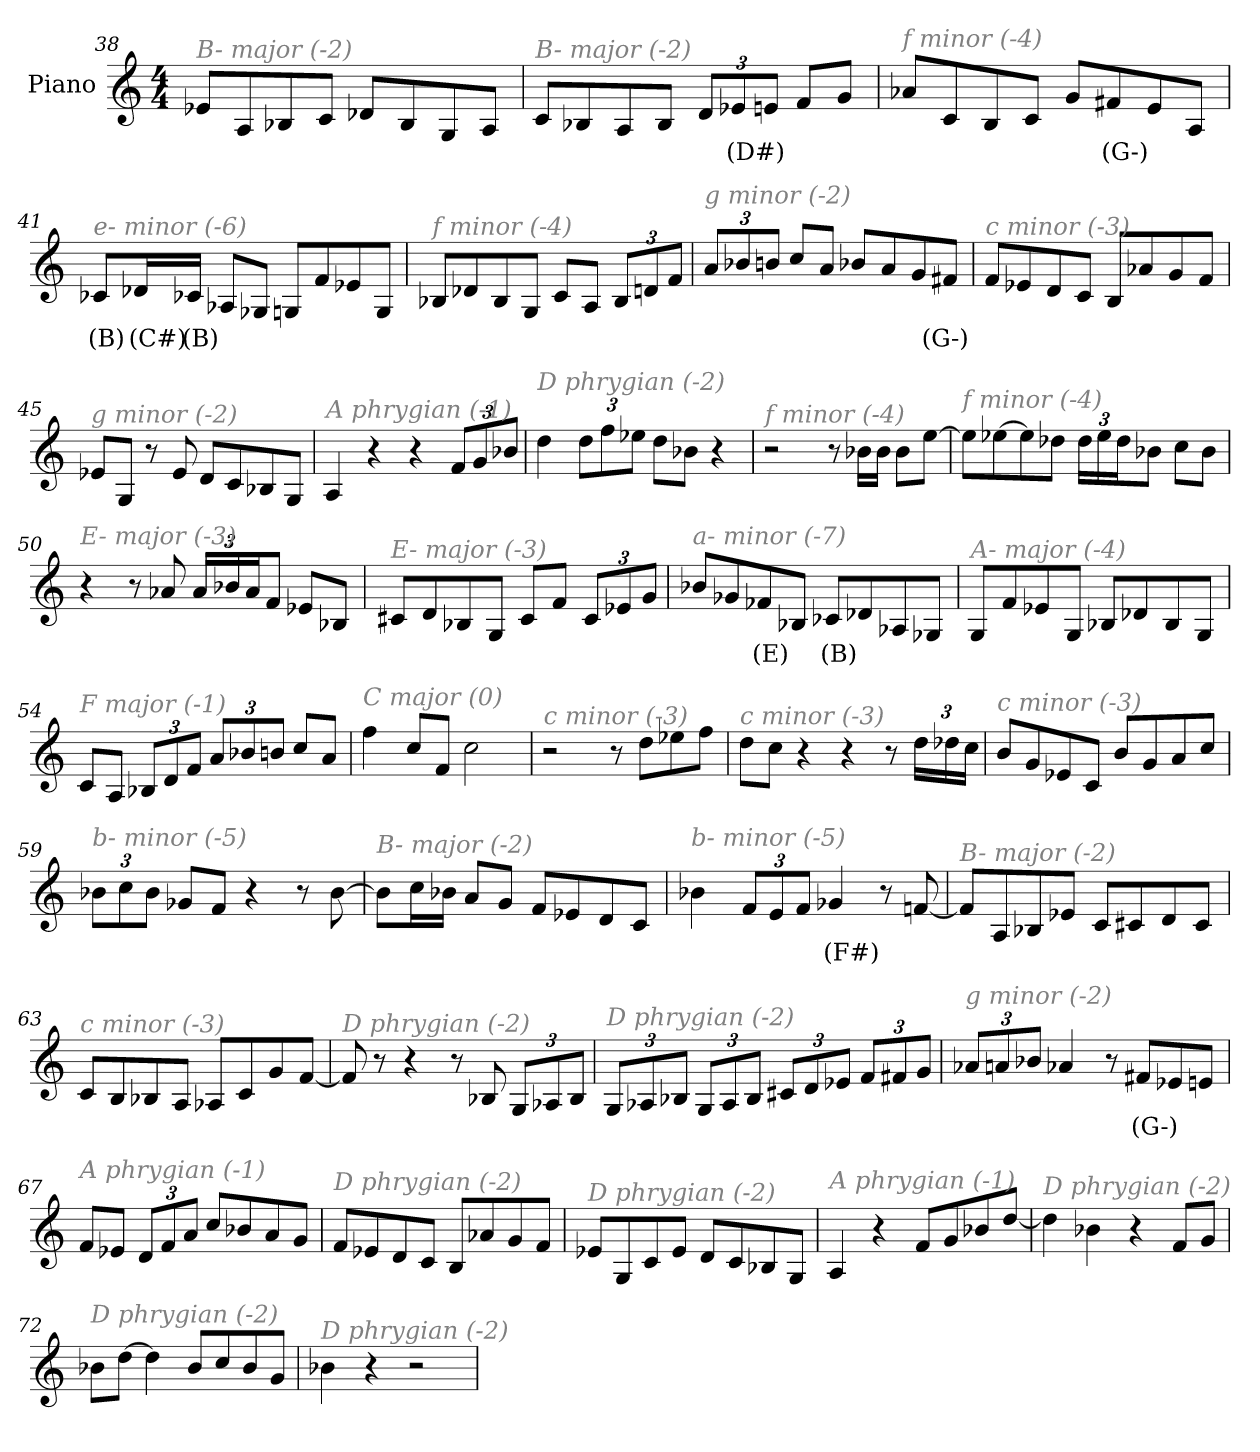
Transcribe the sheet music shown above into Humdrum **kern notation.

**kern	**text
*part1	*part1
*staff1	*staff1
*I"Piano	*
*I'Pno	*
!!LO:LB:g=z
*clefG2	*
*k[]	*
*M4/4	*
=38	=38
!LO:TX:i:color=#808080:t=B- major (-2)	!
8e-X/L	.
8A/	.
8B-X/	.
8c/J	.
8d-X/L	.
8B-/	.
8G/	.
8A/J	.
=39	=39
!LO:TX:i:color=#808080:t=B- major (-2)	!
8c/L	.
8B-X/	.
8A/	.
8B-/J	.
*Xbrackettup	*
12d/L	.
12e-Xi/	(D#)
12e/J	.
8f/L	.
8g/J	.
=40	=40
!LO:TX:i:color=#808080:t=f minor (-4)	!
8a-X/L	.
8c/	.
8B/	.
8c/J	.
8g/L	.
8f#Xj/	(G-)
8e/	.
8A/J	.
!!LO:PB:g=z
=41	=41
!LO:TX:i:color=#808080:t=e- minor (-6)	!
8c-Xi/L	(B)
16d-Xi/L	(C#)
16c-Xi/JJ	(B)
8A-X/L	.
8G-X/J	.
8Gn/L	.
8f/	.
8e-X/	.
8G/J	.
=42	=42
!LO:TX:i:color=#808080:t=f minor (-4)	!
8B-X/L	.
8d-X/	.
8B-/	.
8G/J	.
8c/L	.
8A/J	.
12B-/L	.
12dn/	.
12f/J	.
=43	=43
!LO:TX:i:color=#808080:t=g minor (-2)	!
12a/L	.
12b-X/	.
12bn/J	.
8cc/L	.
8a/J	.
8b-X/L	.
8a/	.
8g/	.
8f#Xi/J	(G-)
!!LO:LB:g=z
=44	=44
!LO:TX:i:color=#808080:t=c minor (-3)	!
8f/L	.
8e-X/	.
8d/	.
8c/J	.
8B/L	.
8a-X/	.
8g/	.
8f/J	.
=45	=45
!LO:TX:i:color=#808080:t=g minor (-2)	!
8e-X/L	.
8G/J	.
8r	.
8e-/	.
8d/L	.
8c/	.
8B-X/	.
8G/J	.
=46	=46
!LO:TX:i:color=#808080:t=A phrygian (-1)	!
4A/	.
4r	.
4r	.
12f/L	.
12g/	.
12b-X/J	.
=47	=47
!LO:TX:i:color=#808080:t=D phrygian (-2)	!
4dd\	.
12dd\L	.
12ff\	.
12ee-X\J	.
8dd\L	.
8b-X\J	.
4r	.
!!LO:LB:g=z
=48	=48
!LO:TX:i:color=#808080:t=f minor (-4)	!
2r	.
8r	.
16b-X\LL	.
16b-\JJ	.
8b-\L	.
[8ee\J	.
=49	=49
!LO:TX:i:color=#808080:t=f minor (-4)	!
8ee\L]	.
[8ee-X\	.
8ee-\]	.
8dd-X\J	.
24dd-\LL	.
24ee-\	.
24dd-\J	.
8b-X\J	.
8cc\L	.
8b-\J	.
=50	=50
!LO:TX:i:color=#808080:t=E- major (-3)	!
4r	.
8r	.
8a-X/	.
24a-/LL	.
24b-X/	.
24a-/J	.
8f/J	.
8e-X/L	.
8B-X/J	.
=51	=51
!LO:TX:i:color=#808080:t=E- major (-3)	!
8c#X/L	.
8d/	.
8B-X/	.
8G/J	.
8c#/L	.
8f/J	.
12c#/L	.
12e-X/	.
12g/J	.
!!LO:LB:g=z
=52	=52
!LO:TX:i:color=#808080:t=a- minor (-7)	!
8b-X/L	.
8g-X/	.
8f-Xi/	(E)
8B-X/J	.
8c-Xi/L	(B)
8d-X/	.
8A-X/	.
8G-X/J	.
=53	=53
!LO:TX:i:color=#808080:t=A- major (-4)	!
8G/L	.
8f/	.
8e-X/	.
8G/J	.
8B-X/L	.
8d-X/	.
8B-/	.
8G/J	.
=54	=54
!LO:TX:i:color=#808080:t=F major (-1)	!
8c/L	.
8A/J	.
12B-X/L	.
12d/	.
12f/J	.
12a/L	.
12b-X/	.
12bn/J	.
8cc/L	.
8a/J	.
=55	=55
!LO:TX:i:color=#808080:t=C major (0)	!
4ff\	.
8cc/L	.
8f/J	.
2cc\	.
!!LO:LB:g=z
=56	=56
!LO:TX:i:color=#808080:t=c minor (-3)	!
2r	.
8r	.
8dd\L	.
8ee-X\	.
8ff\J	.
=57	=57
!LO:TX:i:color=#808080:t=c minor (-3)	!
8dd\L	.
8cc\J	.
4r	.
4r	.
8r	.
24dd\LL	.
24dd-X\	.
24cc\JJ	.
=58	=58
!LO:TX:i:color=#808080:t=c minor (-3)	!
8b/L	.
8g/	.
8e-X/	.
8c/J	.
8b/L	.
8g/	.
8a/	.
8cc/J	.
=59	=59
!LO:TX:i:color=#808080:t=b- minor (-5)	!
12b-X\L	.
12cc\	.
12b-\J	.
8g-X/L	.
8f/J	.
4r	.
8r	.
[8b-\	.
!!LO:LB:g=z
=60	=60
!LO:TX:i:color=#808080:t=B- major (-2)	!
8b-\L]	.
16cc\L	.
16b-X\JJ	.
8a/L	.
8g/J	.
8f/L	.
8e-X/	.
8d/	.
8c/J	.
=61	=61
!LO:TX:i:color=#808080:t=b- minor (-5)	!
4b-X\	.
12f/L	.
12e/	.
12f/J	.
4g-Xi/	(F#)
8r	.
[8fn/	.
=62	=62
!LO:TX:i:color=#808080:t=B- major (-2)	!
8f/L]	.
8A/	.
8B-X/	.
8e-X/J	.
8c/L	.
8c#X/	.
8d/	.
8c#/J	.
=63	=63
!LO:TX:i:color=#808080:t=c minor (-3)	!
8c/L	.
8B/	.
8B-X/	.
8A/J	.
8A-X/L	.
8c/	.
8g/	.
[8f/J	.
!!LO:LB:g=z
=64	=64
!LO:TX:i:color=#808080:t=D phrygian (-2)	!
8f/]	.
8r	.
4r	.
8r	.
8B-X/	.
12G/L	.
12A-X/	.
12B-/J	.
=65	=65
!LO:TX:i:color=#808080:t=D phrygian (-2)	!
12G/L	.
12A-X/	.
12B-X/J	.
12G/L	.
12A-/	.
12B-/J	.
12c#X/L	.
12d/	.
12e-X/J	.
12f/L	.
12f#X/	.
12g/J	.
=66	=66
!LO:TX:i:color=#808080:t=g minor (-2)	!
12a-X/L	.
12an/	.
12b-X/J	.
4a-X/	.
8r	.
8f#Xi/L	(G-)
8e-X/	.
8en/J	.
!!LO:LB:g=z
=67	=67
!LO:TX:i:color=#808080:t=A phrygian (-1)	!
8f/L	.
8e-X/J	.
12d/L	.
12f/	.
12a/J	.
8cc/L	.
8b-X/	.
8a/	.
8g/J	.
=68	=68
!LO:TX:i:color=#808080:t=D phrygian (-2)	!
8f/L	.
8e-X/	.
8d/	.
8c/J	.
8B/L	.
8a-X/	.
8g/	.
8f/J	.
=69	=69
!LO:TX:i:color=#808080:t=D phrygian (-2)	!
8e-X/L	.
8G/	.
8c/	.
8e-/J	.
8d/L	.
8c/	.
8B-X/	.
8G/J	.
=70	=70
!LO:TX:i:color=#808080:t=A phrygian (-1)	!
4A/	.
4r	.
8f/L	.
8g/	.
8b-X/	.
[8dd/J	.
!!LO:LB:g=z
=71	=71
!LO:TX:i:color=#808080:t=D phrygian (-2)	!
4dd\]	.
4b-X\	.
4r	.
8f/L	.
8g/J	.
=72	=72
!LO:TX:i:color=#808080:t=D phrygian (-2)	!
8b-X\L	.
[8dd\J	.
4dd\]	.
8b-/L	.
8cc/	.
8b-/	.
8g/J	.
=73	=73
!LO:TX:i:color=#808080:t=D phrygian (-2)	!
4b-X\	.
4r	.
2r	.
=	=
*-	*-
